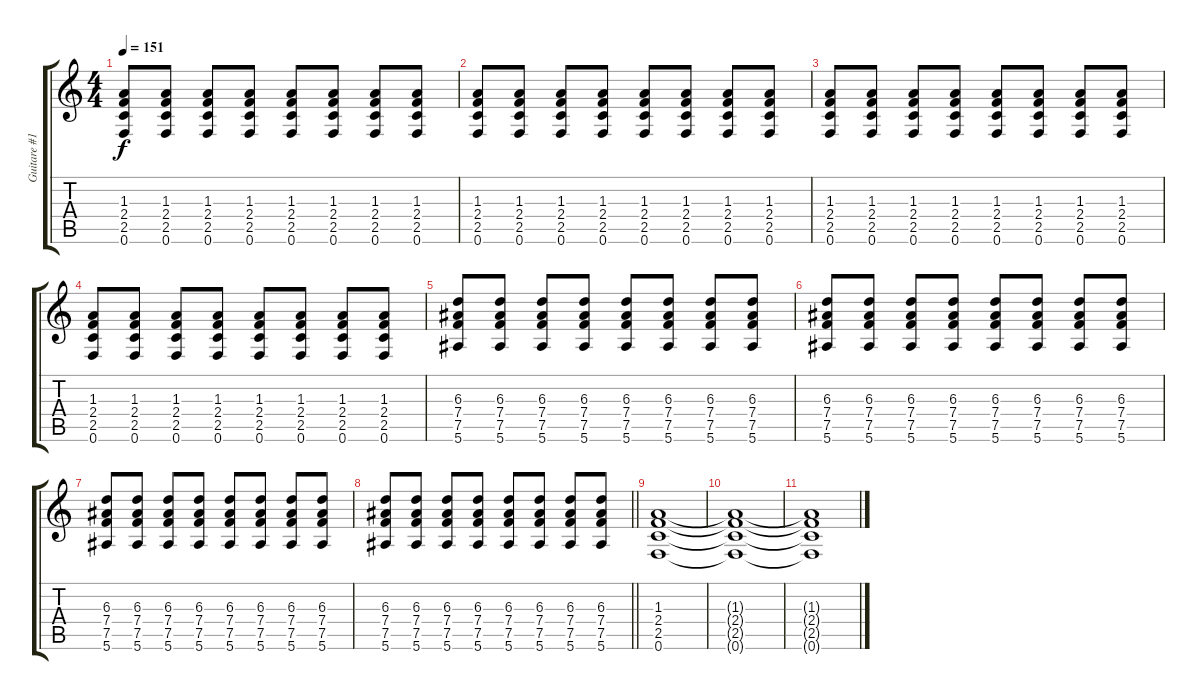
\track ("Guitare #1 B.Molko" "Guitare #1") {instrument electricguitarclean}
\staff {score tabs}
\tuning (C4 C4 Ab3 Eb3 Bb2 F2) {hide}
\ts (4 4)
\tempo 151
\clef g2
\ks c
(1.3 2.4 2.5 0.6).8{dy f} (1.3 2.4 2.5 0.6).8 (1.3 2.4 2.5 0.6).8 (1.3 2.4 2.5 0.6).8 (1.3 2.4 2.5 0.6).8 (1.3 2.4 2.5 0.6).8 (1.3 2.4 2.5 0.6).8 (1.3 2.4 2.5 0.6).8 |
(1.3 2.4 2.5 0.6).8 (1.3 2.4 2.5 0.6).8 (1.3 2.4 2.5 0.6).8 (1.3 2.4 2.5 0.6).8 (1.3 2.4 2.5 0.6).8 (1.3 2.4 2.5 0.6).8 (1.3 2.4 2.5 0.6).8 (1.3 2.4 2.5 0.6).8 |
(1.3 2.4 2.5 0.6).8 (1.3 2.4 2.5 0.6).8 (1.3 2.4 2.5 0.6).8 (1.3 2.4 2.5 0.6).8 (1.3 2.4 2.5 0.6).8 (1.3 2.4 2.5 0.6).8 (1.3 2.4 2.5 0.6).8 (1.3 2.4 2.5 0.6).8 |
(1.3 2.4 2.5 0.6).8 (1.3 2.4 2.5 0.6).8 (1.3 2.4 2.5 0.6).8 (1.3 2.4 2.5 0.6).8 (1.3 2.4 2.5 0.6).8 (1.3 2.4 2.5 0.6).8 (1.3 2.4 2.5 0.6).8 (1.3 2.4 2.5 0.6).8 |
(6.3 7.4 7.5 5.6).8 (6.3 7.4 7.5 5.6).8 (6.3 7.4 7.5 5.6).8 (6.3 7.4 7.5 5.6).8 (6.3 7.4 7.5 5.6).8 (6.3 7.4 7.5 5.6).8 (6.3 7.4 7.5 5.6).8 (6.3 7.4 7.5 5.6).8 |
(6.3 7.4 7.5 5.6).8 (6.3 7.4 7.5 5.6).8 (6.3 7.4 7.5 5.6).8 (6.3 7.4 7.5 5.6).8 (6.3 7.4 7.5 5.6).8 (6.3 7.4 7.5 5.6).8 (6.3 7.4 7.5 5.6).8 (6.3 7.4 7.5 5.6).8 |
(6.3 7.4 7.5 5.6).8 (6.3 7.4 7.5 5.6).8 (6.3 7.4 7.5 5.6).8 (6.3 7.4 7.5 5.6).8 (6.3 7.4 7.5 5.6).8 (6.3 7.4 7.5 5.6).8 (6.3 7.4 7.5 5.6).8 (6.3 7.4 7.5 5.6).8 |
\barLineRight lightlight
(6.3 7.4 7.5 5.6).8 (6.3 7.4 7.5 5.6).8 (6.3 7.4 7.5 5.6).8 (6.3 7.4 7.5 5.6).8 (6.3 7.4 7.5 5.6).8 (6.3 7.4 7.5 5.6).8 (6.3 7.4 7.5 5.6).8 (6.3 7.4 7.5 5.6).8 |
(1.3 2.4 2.5 0.6).1 |
(1.3{t} 2.4{t} 2.5{t} 0.6{t}).1 |
(1.3{t} 2.4{t} 2.5{t} 0.6{t}).1
